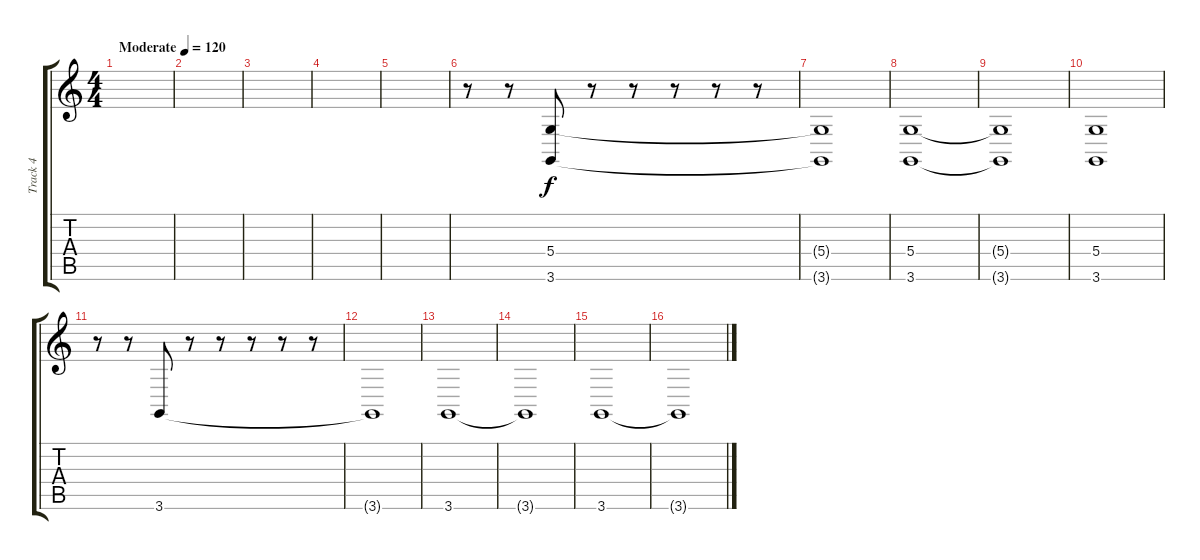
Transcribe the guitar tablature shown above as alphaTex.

\track ("Track 4" "Track 4") {instrument choiraahs}
\staff {score tabs}
\tuning (E4 B3 G3 D3 A2 E2) {hide}
\ts (4 4)
\tempo (120 "Moderate")
\clef g2
\ks c
|
|
|
|
|
r.8 r.8 (5.4 3.6).8 r.8 r.8 r.8 r.8 r.8 |
(5.4{t} 3.6{t}).1 |
(5.4 3.6).1 |
(5.4{t} 3.6{t}).1 |
(5.4 3.6).1 |
r.8 r.8 3.6.8 r.8 r.8 r.8 r.8 r.8 |
3.6{t}.1 |
3.6.1 |
3.6{t}.1 |
3.6.1 |
3.6{t}.1
